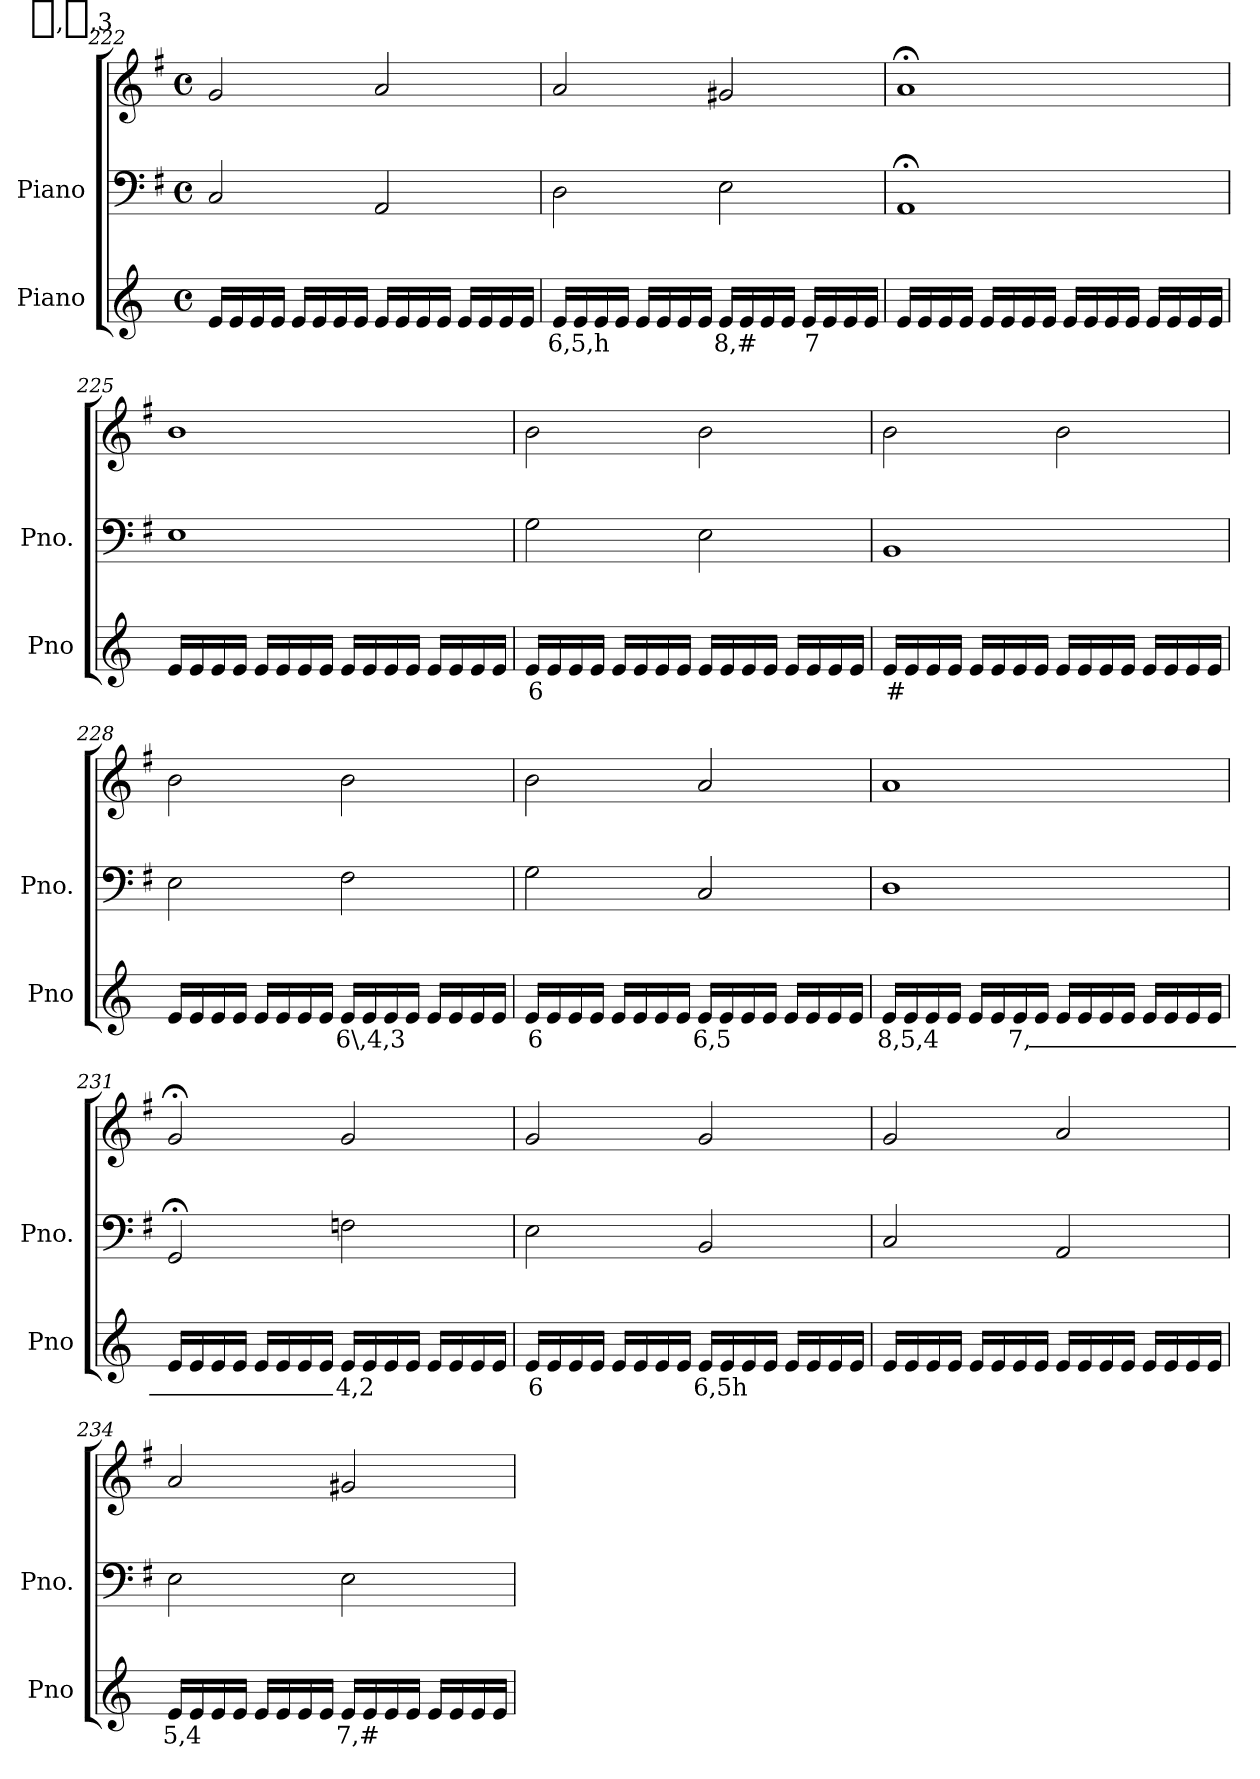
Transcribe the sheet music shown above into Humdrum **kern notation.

**kern	**text	**kern	**kern
*part2	*part2	*part1	*part1
*staff3	*staff3	*staff2	*staff1
*I"Piano	*	*I"Piano	*
*I'Pno	*	*I'Pno.	*
*clefG2	*	*clefF4	*clefG2
*k[]	*	*k[f#]	*k[f#]
*M4/4	*	*M4/4	*M4/4
*met(c)	*	*met(c)	*met(c)
=222	=222	=222	=222
16e/LL	.	2C/	2g/
16e/	.	.	.
16e/	.	.	.
16e/JJ	.	.	.
16e/LL	.	.	.
16e/	.	.	.
16e/	.	.	.
16e/JJ	.	.	.
16e/LL	.	2AA/	2a/
16e/	.	.	.
16e/	.	.	.
16e/JJ	.	.	.
16e/LL	.	.	.
16e/	.	.	.
16e/	.	.	.
16e/JJ	.	.	.
=223	=223	=223	=223
!	!LO:LY:b	!	!
16e/LL	6,5,h	2D\	2a/
16e/	.	.	.
16e/	.	.	.
16e/JJ	.	.	.
16e/LL	.	.	.
16e/	.	.	.
16e/	.	.	.
16e/JJ	.	.	.
!	!LO:LY:b	!	!
16e/LL	8,#	2E\	2g#X/
16e/	.	.	.
16e/	.	.	.
16e/JJ	.	.	.
!	!LO:LY:b	!	!
16e/LL	7	.	.
16e/	.	.	.
16e/	.	.	.
16e/JJ	.	.	.
=224	=224	=224	=224
16e/LL	.	1AA;<	1a;<
16e/	.	.	.
16e/	.	.	.
16e/JJ	.	.	.
16e/LL	.	.	.
16e/	.	.	.
16e/	.	.	.
16e/JJ	.	.	.
16e/LL	.	.	.
16e/	.	.	.
16e/	.	.	.
16e/JJ	.	.	.
16e/LL	.	.	.
16e/	.	.	.
16e/	.	.	.
16e/JJ	.	.	.
=225	=225	=225	=225
16e/LL	.	1E	1b
16e/	.	.	.
16e/	.	.	.
16e/JJ	.	.	.
16e/LL	.	.	.
16e/	.	.	.
16e/	.	.	.
16e/JJ	.	.	.
16e/LL	.	.	.
16e/	.	.	.
16e/	.	.	.
16e/JJ	.	.	.
16e/LL	.	.	.
16e/	.	.	.
16e/	.	.	.
16e/JJ	.	.	.
=226	=226	=226	=226
!	!LO:LY:b	!	!
16e/LL	6	2G\	2b\
16e/	.	.	.
16e/	.	.	.
16e/JJ	.	.	.
16e/LL	.	.	.
16e/	.	.	.
16e/	.	.	.
16e/JJ	.	.	.
16e/LL	.	2E\	2b\
16e/	.	.	.
16e/	.	.	.
16e/JJ	.	.	.
16e/LL	.	.	.
16e/	.	.	.
16e/	.	.	.
16e/JJ	.	.	.
=227	=227	=227	=227
!	!LO:LY:b	!	!
16e/LL	#	1BB	2b\
16e/	.	.	.
16e/	.	.	.
16e/JJ	.	.	.
16e/LL	.	.	.
16e/	.	.	.
16e/	.	.	.
16e/JJ	.	.	.
16e/LL	.	.	2b\
16e/	.	.	.
16e/	.	.	.
16e/JJ	.	.	.
16e/LL	.	.	.
16e/	.	.	.
16e/	.	.	.
16e/JJ	.	.	.
=228	=228	=228	=228
16e/LL	.	2E\	2b\
16e/	.	.	.
16e/	.	.	.
16e/JJ	.	.	.
16e/LL	.	.	.
16e/	.	.	.
16e/	.	.	.
16e/JJ	.	.	.
!	!LO:LY:b	!	!
16e/LL	6\,4,3	2F#\	2b\
16e/	.	.	.
16e/	.	.	.
16e/JJ	.	.	.
16e/LL	.	.	.
16e/	.	.	.
16e/	.	.	.
16e/JJ	.	.	.
=229	=229	=229	=229
!	!LO:LY:b	!	!
16e/LL	6	2G\	2b\
16e/	.	.	.
16e/	.	.	.
16e/JJ	.	.	.
16e/LL	.	.	.
16e/	.	.	.
16e/	.	.	.
16e/JJ	.	.	.
!	!LO:LY:b	!	!
16e/LL	6,5	2C/	2a/
16e/	.	.	.
16e/	.	.	.
16e/JJ	.	.	.
16e/LL	.	.	.
16e/	.	.	.
16e/	.	.	.
16e/JJ	.	.	.
=230	=230	=230	=230
!	!LO:LY:b	!	!
16e/LL	8,5,4	1D	1a
16e/	.	.	.
16e/	.	.	.
16e/JJ	.	.	.
!	!LO:LY:b	!	!
16e/LL	_,_,3	.	.
16e/	.	.	.
!	!LO:LY:b	!	!
16e/	7,_	.	.
16e/JJ	.	.	.
16e/LL	.	.	.
16e/	.	.	.
16e/	.	.	.
16e/JJ	.	.	.
16e/LL	.	.	.
16e/	.	.	.
16e/	.	.	.
16e/JJ	.	.	.
=231	=231	=231	=231
16e/LL	.	2GG;</	2g;</
16e/	.	.	.
16e/	.	.	.
16e/JJ	.	.	.
16e/LL	.	.	.
16e/	.	.	.
16e/	.	.	.
16e/JJ	.	.	.
!	!LO:LY:b	!	!
16e/LL	4,2	2Fn\	2g/
16e/	.	.	.
16e/	.	.	.
16e/JJ	.	.	.
16e/LL	.	.	.
16e/	.	.	.
16e/	.	.	.
16e/JJ	.	.	.
=232	=232	=232	=232
!	!LO:LY:b	!	!
16e/LL	6	2E\	2g/
16e/	.	.	.
16e/	.	.	.
16e/JJ	.	.	.
16e/LL	.	.	.
16e/	.	.	.
16e/	.	.	.
16e/JJ	.	.	.
!	!LO:LY:b	!	!
16e/LL	6,5h	2BB/	2g/
16e/	.	.	.
16e/	.	.	.
16e/JJ	.	.	.
16e/LL	.	.	.
16e/	.	.	.
16e/	.	.	.
16e/JJ	.	.	.
=233	=233	=233	=233
16e/LL	.	2C/	2g/
16e/	.	.	.
16e/	.	.	.
16e/JJ	.	.	.
16e/LL	.	.	.
16e/	.	.	.
16e/	.	.	.
16e/JJ	.	.	.
16e/LL	.	2AA/	2a/
16e/	.	.	.
16e/	.	.	.
16e/JJ	.	.	.
16e/LL	.	.	.
16e/	.	.	.
16e/	.	.	.
16e/JJ	.	.	.
=234	=234	=234	=234
!	!LO:LY:b	!	!
16e/LL	5,4	2E\	2a/
16e/	.	.	.
16e/	.	.	.
16e/JJ	.	.	.
16e/LL	.	.	.
16e/	.	.	.
16e/	.	.	.
16e/JJ	.	.	.
!	!LO:LY:b	!	!
16e/LL	7,#	2E\	2g#X/
16e/	.	.	.
16e/	.	.	.
16e/JJ	.	.	.
16e/LL	.	.	.
16e/	.	.	.
16e/	.	.	.
16e/JJ	.	.	.
=	=	=	=
*-	*-	*-	*-
